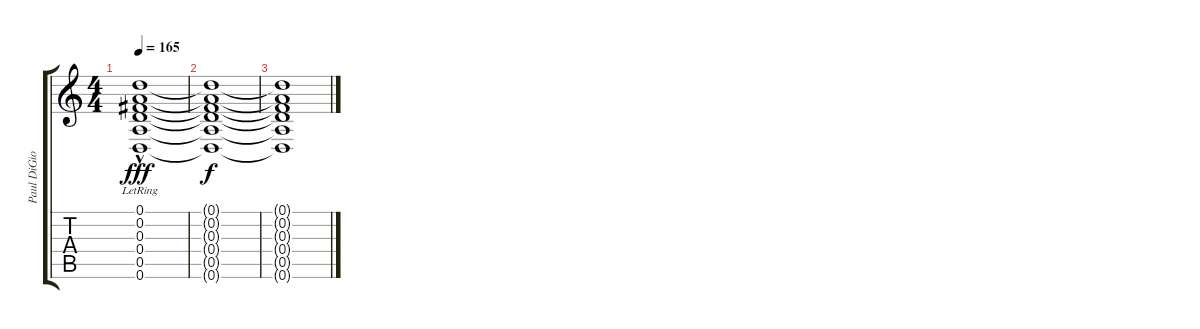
\track ("Paul DiGiovanni (Lead Guitar)" "Paul DiGio") {instrument overdrivenguitar}
\staff {score tabs}
\tuning (D4 A3 Gb3 D3 A2 D2) {hide}
\ts (4 4)
\tempo 165
\clef g2
\ks c
(0.1{lr} 0.2{hac lr} 0.3{hac lr} 0.4{hac lr} 0.5{hac lr} 0.6{hac lr}).1{dy fff} |
(0.1{t} 0.2{t} 0.3{t} 0.4{t} 0.5{t} 0.6{t}).1{dy f volume 0} |
(0.1{t} 0.2{t} 0.3{t} 0.4{t} 0.5{t} 0.6{t}).1
